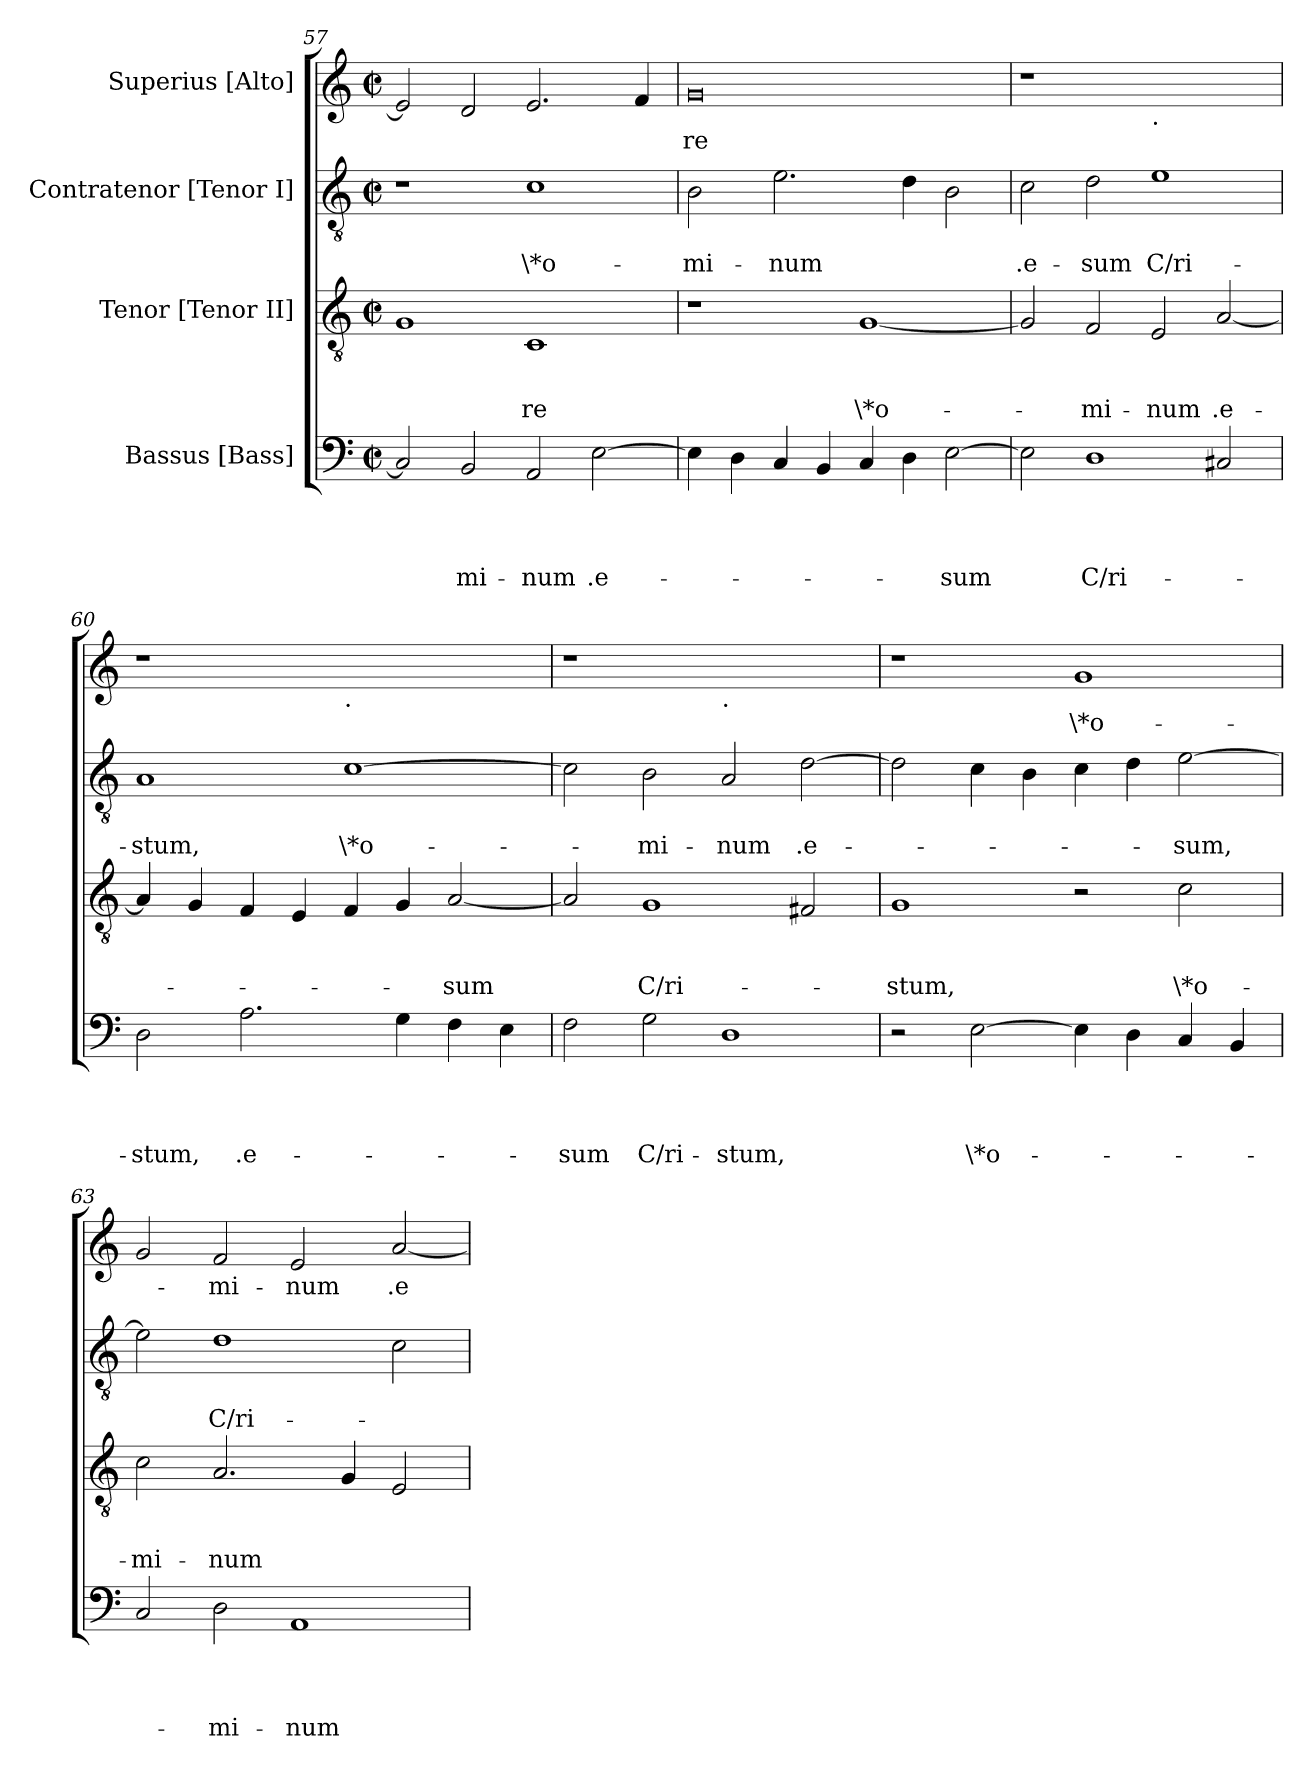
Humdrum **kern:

**kern	**text	**text	**text	**text	**kern	**text	**text	**text	**kern	**text	**text	**kern	**text
*part4	*part4	*part4	*part4	*part4	*part3	*part3	*part3	*part3	*part2	*part2	*part2	*part1	*part1
*staff4	*staff4	*staff4	*staff4	*staff4	*staff3	*staff3	*staff3	*staff3	*staff2	*staff2	*staff2	*staff1	*staff1
*I"Bassus [Bass]	*	*	*	*	*I"Tenor [Tenor II]	*	*	*	*I"Contratenor [Tenor I]	*	*	*I"Superius [Alto]	*
*clefF4	*	*	*	*	*clefGv2	*	*	*	*clefGv2	*	*	*clefG2	*
*k[]	*	*	*	*	*k[]	*	*	*	*k[]	*	*	*k[]	*
*C:	*	*	*	*	*C:	*	*	*	*C:	*	*	*C:	*
*M2/2	*	*	*	*	*M2/2	*	*	*	*M2/2	*	*	*M2/2	*
*met(c|)	*	*	*	*	*met(c|)	*	*	*	*met(c|)	*	*	*met(c|)	*
=57	=57	=57	=57	=57	=57	=57	=57	=57	=57	=57	=57	=57	=57
2C/]	.	.	.	.	1G	.	.	.	1r	.	.	2e/]	.
!	!	!	!	!LO:LY:b:rj	!	!	!	!	!	!	!	!	!
2BB/	.	.	.	-mi-	.	.	.	.	.	.	.	2d/	.
!	!	!	!	!LO:LY:b:rj	!	!	!	!LO:LY:b:rj	!	!	!LO:LY:b	!	!
2AA/	.	.	.	-num	1C	.	.	-re	1c	.	\*o-	2.e/	.
!	!	!	!	!LO:LY:b:rj	!	!	!	!	!	!	!	!	!
[>2E\	.	.	.	.e-	.	.	.	.	.	.	.	.	.
.	.	.	.	.	.	.	.	.	.	.	.	4f/	.
=58	=58	=58	=58	=58	=58	=58	=58	=58	=58	=58	=58	=58	=58
!	!	!	!	!	!	!	!	!	!	!	!LO:LY:b	!	!LO:LY:b
4E\]	.	.	.	.	1r	.	.	.	2B\	.	-mi-	0g	-re
4D\	.	.	.	.	.	.	.	.	.	.	.	.	.
!	!	!	!	!	!	!	!	!	!	!	!LO:LY:b	!	!
4C/	.	.	.	.	.	.	.	.	2.e\	.	-num	.	.
4BB/	.	.	.	.	.	.	.	.	.	.	.	.	.
!	!	!	!	!	!	!	!	!LO:LY:b:rj	!	!	!	!	!
4C/	.	.	.	.	[<1G	.	.	\*o-	.	.	.	.	.
4D\	.	.	.	.	.	.	.	.	4d\	.	.	.	.
!	!	!	!	!LO:LY:b:rj	!	!	!	!	!	!	!	!	!
[<2E\	.	.	.	-sum	.	.	.	.	2B\	.	.	.	.
!!LO:LB:g=z
=59	=59	=59	=59	=59	=59	=59	=59	=59	=59	=59	=59	=59	=59
!	!	!	!	!	!	!	!	!	!	!	!LO:LY:b	!	!
2E\]	.	.	.	.	2G/]	.	.	.	2c\	.	.e-	1r	.
!	!	!	!	!LO:LY:b:rj	!	!	!	!LO:LY:b:rj	!	!	!LO:LY:b	!	!
1D	.	.	.	C/ri-	2F/	.	.	-mi-	2d\	.	-sum	.	.
!	!	!	!	!	!	!	!	!	!	!	!	!LO:TX:b:t=.	!
!	!	!	!	!	!	!	!	!LO:LY:b:rj	!	!	!LO:LY:b	!	!
.	.	.	.	.	2E/	.	.	-num	1e	.	C/ri-	1ryy	.
!	!	!	!	!	!	!	!	!LO:LY:b:rj	!	!	!	!	!
2C#X/	.	.	.	.	[<2A/	.	.	.e-	.	.	.	.	.
=60	=60	=60	=60	=60	=60	=60	=60	=60	=60	=60	=60	=60	=60
!	!	!	!	!LO:LY:b:rj	!	!	!	!	!	!	!LO:LY:b	!	!
2D\	.	.	.	-stum,	4A/]	.	.	.	1A	.	-stum,	1r	.
.	.	.	.	.	4G/	.	.	.	.	.	.	.	.
!	!	!	!	!LO:LY:b:rj	!	!	!	!	!	!	!	!	!
2.A\	.	.	.	.e-	4F/	.	.	.	.	.	.	.	.
.	.	.	.	.	4E/	.	.	.	.	.	.	.	.
!	!	!	!	!	!	!	!	!	!	!	!	!LO:TX:b:t=.	!
!	!	!	!	!	!	!	!	!	!	!	!LO:LY:b	!	!
.	.	.	.	.	4F/	.	.	.	[>1c	.	\*o-	1ryy	.
4G\	.	.	.	.	4G/	.	.	.	.	.	.	.	.
!	!	!	!	!	!	!	!	!LO:LY:b:rj	!	!	!	!	!
4F\	.	.	.	.	[<2A/	.	.	-sum	.	.	.	.	.
4E\	.	.	.	.	.	.	.	.	.	.	.	.	.
=61	=61	=61	=61	=61	=61	=61	=61	=61	=61	=61	=61	=61	=61
!	!	!	!	!LO:LY:b:rj	!	!	!	!	!	!	!	!	!
2F\	.	.	.	-sum	2A/]	.	.	.	2c\]	.	.	1r	.
!	!	!	!	!LO:LY:b:rj	!	!	!	!LO:LY:b:rj	!	!	!LO:LY:b	!	!
2G\	.	.	.	C/ri-	1G	.	.	C/ri-	2B\	.	-mi-	.	.
!	!	!	!	!	!	!	!	!	!	!	!	!LO:TX:b:t=.	!
!	!	!	!	!LO:LY:b:rj	!	!	!	!	!	!	!LO:LY:b	!	!
1D	.	.	.	-stum,	.	.	.	.	2A/	.	-num	1ryy	.
!	!	!	!	!	!	!	!	!	!	!	!LO:LY:b	!	!
.	.	.	.	.	2F#X/	.	.	.	[>2d\	.	.e-	.	.
=62	=62	=62	=62	=62	=62	=62	=62	=62	=62	=62	=62	=62	=62
!	!	!	!	!	!	!	!	!LO:LY:b:rj	!	!	!	!	!
2r	.	.	.	.	1G	.	.	-stum,	2d\]	.	.	1r	.
!	!	!	!	!LO:LY:b:rj	!	!	!	!	!	!	!	!	!
[>2E\	.	.	.	\*o-	.	.	.	.	4c\	.	.	.	.
.	.	.	.	.	.	.	.	.	4B\	.	.	.	.
!	!	!	!	!	!	!	!	!	!	!	!	!	!LO:LY:b
4E\]	.	.	.	.	2r	.	.	.	4c\	.	.	1g	\*o-
4D\	.	.	.	.	.	.	.	.	4d\	.	.	.	.
!	!	!	!	!	!	!	!	!LO:LY:b:rj	!	!	!LO:LY:b	!	!
4C/	.	.	.	.	2c\	.	.	\*o-	[<2e\	.	-sum,	.	.
4BB/	.	.	.	.	.	.	.	.	.	.	.	.	.
!!LO:PB:g=z
=63	=63	=63	=63	=63	=63	=63	=63	=63	=63	=63	=63	=63	=63
!	!	!	!	!	!	!	!	!LO:LY:b:rj	!	!	!	!	!
2C/	.	.	.	.	2c\	.	.	-mi-	2e\]	.	.	2g/	.
!	!	!	!	!LO:LY:b:rj	!	!	!	!LO:LY:b:rj	!	!	!LO:LY:b	!	!LO:LY:b
2D\	.	.	.	-mi-	2.A/	.	.	-num	1d	.	C/ri-	2f/	-mi-
!	!	!	!	!LO:LY:b:rj	!	!	!	!	!	!	!	!	!LO:LY:b
1AA	.	.	.	-num	.	.	.	.	.	.	.	2e/	-num
.	.	.	.	.	4G/	.	.	.	.	.	.	.	.
!	!	!	!	!	!	!	!	!	!	!	!	!	!LO:LY:b
.	.	.	.	.	2E/	.	.	.	2c\	.	.	[<2a/	.e-
=	=	=	=	=	=	=	=	=	=	=	=	=	=
*-	*-	*-	*-	*-	*-	*-	*-	*-	*-	*-	*-	*-	*-
